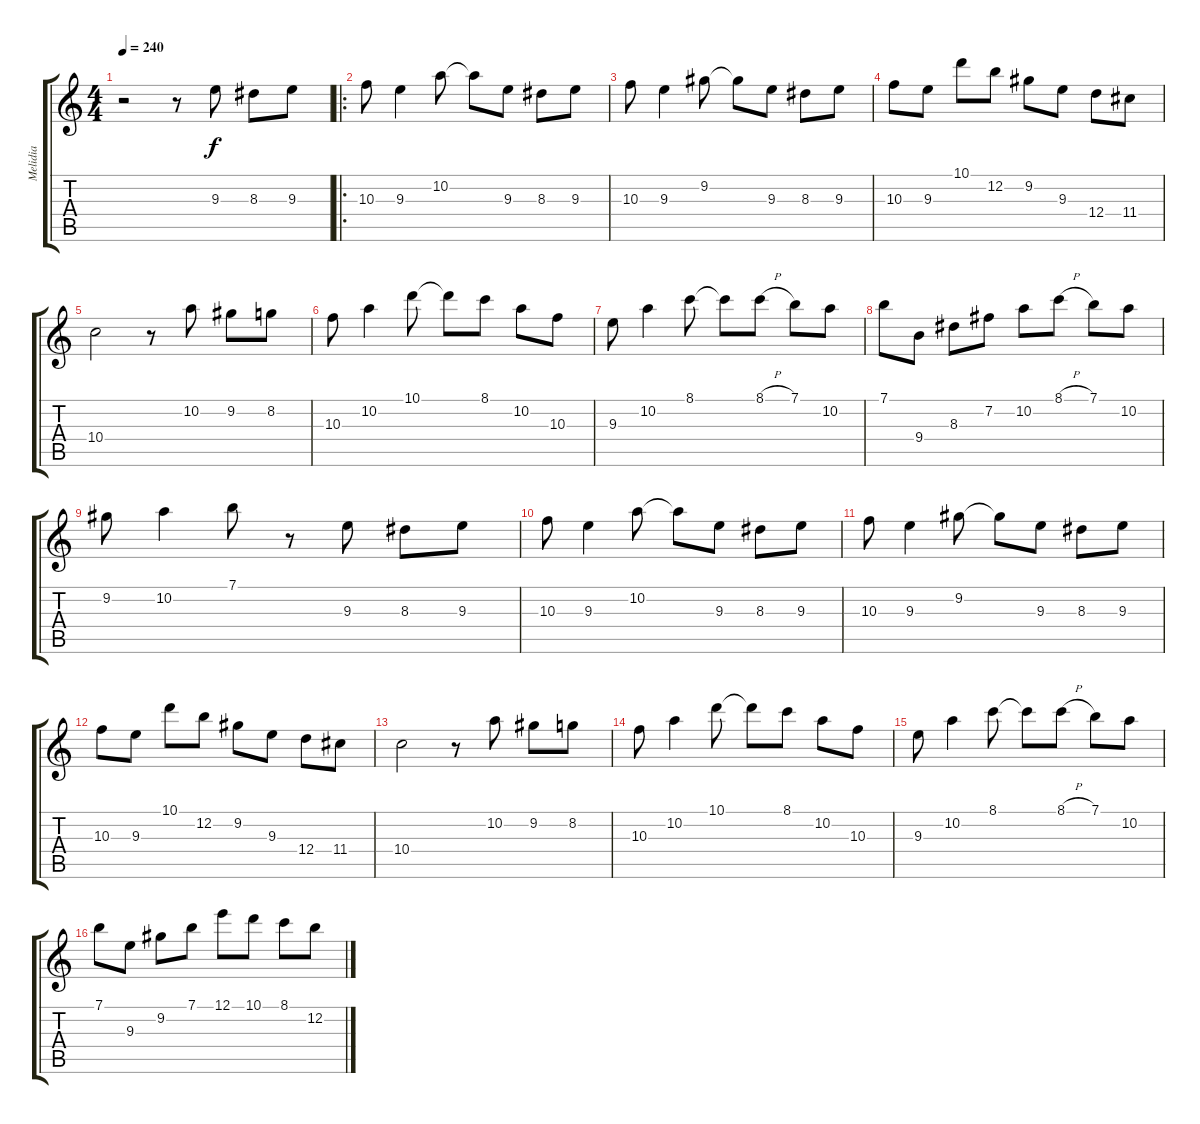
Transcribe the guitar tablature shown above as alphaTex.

\track ("Melidia" "Melidia") {instrument acousticguitarnylon}
\staff {score tabs}
\tuning (E4 B3 G3 D3 A2 E2) {hide}
\ts (4 4)
\tempo 240
\clef g2
\ks c
r.2{dy f instrument acousticguitarnylon} r.8 9.3.8 8.3.8 9.3.8 |
\ro
10.3.8 9.3.4 10.2.8 10.2{t}.8 9.3.8 8.3.8 9.3.8 |
10.3.8 9.3.4 9.2.8 9.2{t}.8 9.3.8 8.3.8 9.3.8 |
10.3.8 9.3.8 10.1.8 12.2.8 9.2.8 9.3.8 12.4.8 11.4.8 |
10.4.2 r.8 10.2.8 9.2.8 8.2.8 |
10.3.8 10.2.4 10.1.8 10.1{t}.8 8.1.8 10.2.8 10.3.8 |
9.3.8 10.2.4 8.1.8 8.1{t}.8 8.1{h}.8 7.1.8 10.2.8 |
7.1.8 9.4.8 8.3.8 7.2.8 10.2.8 8.1{h}.8 7.1.8 10.2.8 |
9.2.8 10.2.4 7.1.8 r.8 9.3.8 8.3.8 9.3.8 |
10.3.8 9.3.4 10.2.8 10.2{t}.8 9.3.8 8.3.8 9.3.8 |
10.3.8 9.3.4 9.2.8 9.2{t}.8 9.3.8 8.3.8 9.3.8 |
10.3.8 9.3.8 10.1.8 12.2.8 9.2.8 9.3.8 12.4.8 11.4.8 |
10.4.2 r.8 10.2.8 9.2.8 8.2.8 |
10.3.8 10.2.4 10.1.8 10.1{t}.8 8.1.8 10.2.8 10.3.8 |
9.3.8 10.2.4 8.1.8 8.1{t}.8 8.1{h}.8 7.1.8 10.2.8 |
7.1.8 9.3.8 9.2.8 7.1.8 12.1.8 10.1.8 8.1.8 12.2.8
